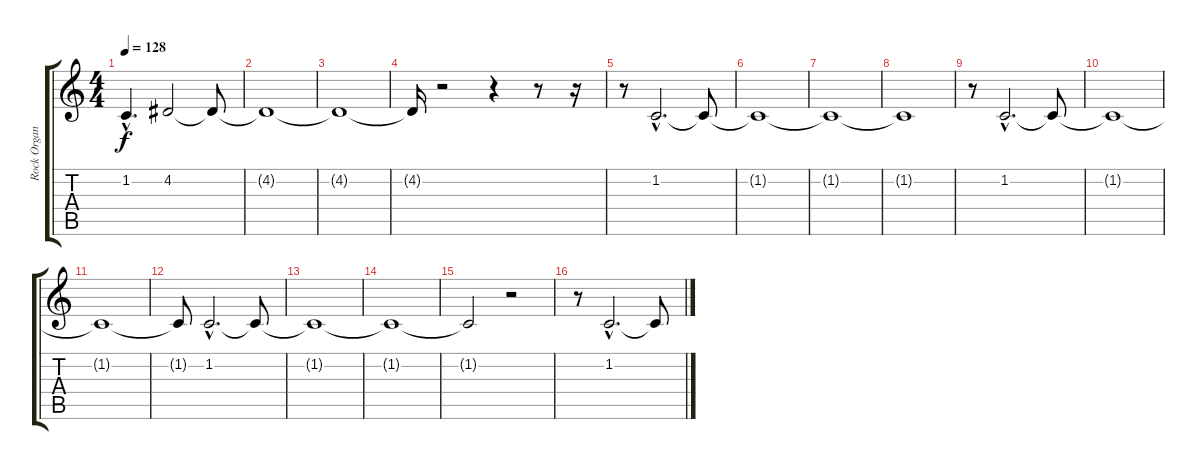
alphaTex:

\track ("Rock Organ               " "Rock Organ") {instrument rockorgan}
\staff {score tabs}
\tuning (E4 B3 G3 D3 A2 E2) {hide}
\ts (4 4)
\tempo 128
\clef g2
\ks c
1.2{hac t}.4{d dy f} 4.2.2 4.2{t}.8 |
4.2{t}.1 |
4.2{t}.1 |
4.2{t}.16 r.2 r.4 r.8 r.16 |
r.8 1.2{hac}.2{d} 1.2{t}.8 |
1.2{t}.1 |
1.2{t}.1 |
1.2{t}.1 |
r.8 1.2{hac}.2{d} 1.2{t}.8 |
1.2{t}.1 |
1.2{t}.1 |
1.2{t}.8 1.2{hac}.2{d} 1.2{t}.8 |
1.2{t}.1 |
1.2{t}.1 |
1.2{t}.2 r.2 |
r.8 1.2{hac}.2{d} 1.2{t}.8
